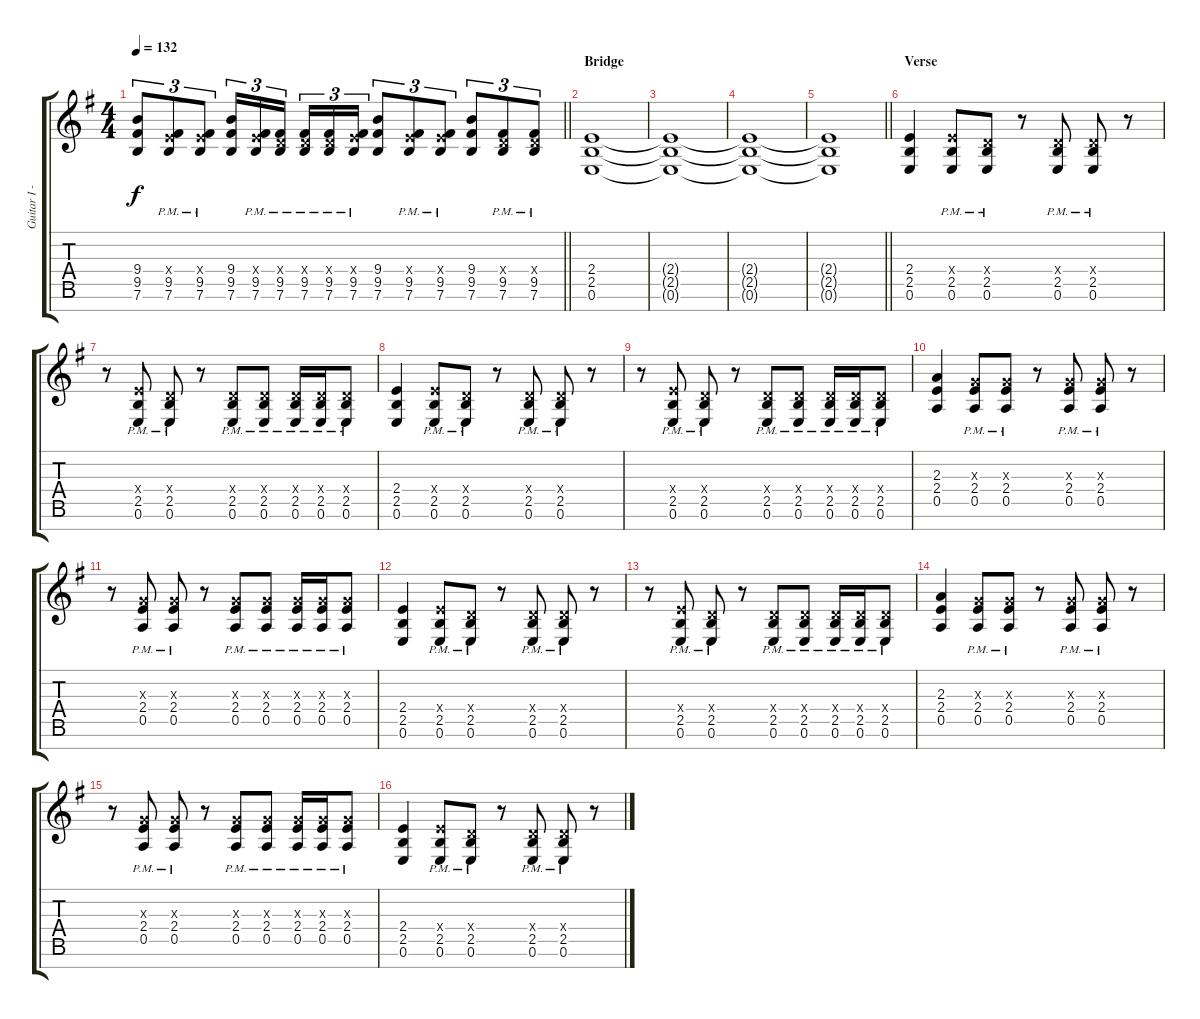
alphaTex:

\track ("Guitar I - Mark Jansen" "Guitar I -") {instrument distortionguitar}
\staff {score tabs}
\tuning (E4 B3 G3 D3 A2 E2 B1) {hide}
\ts (4 4)
\tempo 132
\clef g2
\barLineRight lightlight
\ks g
(9.4 9.5 7.6).8{tu (3 2) dy f} (2.4{x} 9.5{pm} 7.6{pm}).8{tu (3 2)} (2.4{x} 9.5{pm} 7.6{pm}).8{tu (3 2)} (9.4 9.5 7.6).16{tu (3 2)} (2.4{x} 9.5{pm} 7.6{pm}).16{tu (3 2)} (0.4{x} 9.5{pm} 7.6{pm}).16{tu (3 2)} (0.4{x} 9.5{pm} 7.6{pm}).16{tu (3 2)} (0.4{x} 9.5{pm} 7.6{pm}).16{tu (3 2)} (2.4{x} 9.5{pm} 7.6{pm}).16{tu (3 2)} (9.4 9.5 7.6).8{tu (3 2)} (2.4{x} 9.5{pm} 7.6{pm}).8{tu (3 2)} (2.4{x} 9.5{pm} 7.6{pm}).8{tu (3 2)} (9.4 9.5 7.6).8{tu (3 2)} (0.4{x} 9.5{pm} 7.6{pm}).8{tu (3 2)} (0.4{x} 9.5{pm} 7.6{pm}).8{tu (3 2)} |
\section ("" "Bridge")
(2.4 2.5 0.6).1 |
(2.4{t} 2.5{t} 0.6{t}).1 |
(2.4{t} 2.5{t} 0.6{t}).1 |
\barLineRight lightlight
(2.4{t} 2.5{t} 0.6{t}).1 |
\section ("" "Verse")
(2.4 2.5 0.6).4 (2.4{x} 2.5{pm} 0.6{pm}).8 (0.4{x} 2.5{pm} 0.6{pm}).8 r.8 (0.4{x} 2.5{pm} 0.6{pm}).8 (0.4{x} 2.5{pm} 0.6{pm}).8 r.8 |
r.8 (2.4{x} 2.5{pm} 0.6{pm}).8 (0.4{x} 2.5{pm} 0.6{pm}).8 r.8 (0.4{x} 2.5{pm} 0.6{pm}).8 (0.4{x} 2.5{pm} 0.6{pm}).8 (0.4{x} 2.5{pm} 0.6{pm}).16 (0.4{x} 2.5{pm} 0.6{pm}).16 (0.4{x} 2.5{pm} 0.6{pm}).8 |
(2.4 2.5 0.6).4 (2.4{x} 2.5{pm} 0.6{pm}).8 (0.4{x} 2.5{pm} 0.6{pm}).8 r.8 (0.4{x} 2.5{pm} 0.6{pm}).8 (0.4{x} 2.5{pm} 0.6{pm}).8 r.8 |
r.8 (2.4{x} 2.5{pm} 0.6{pm}).8 (0.4{x} 2.5{pm} 0.6{pm}).8 r.8 (0.4{x} 2.5{pm} 0.6{pm}).8 (0.4{x} 2.5{pm} 0.6{pm}).8 (0.4{x} 2.5{pm} 0.6{pm}).16 (0.4{x} 2.5{pm} 0.6{pm}).16 (0.4{x} 2.5{pm} 0.6{pm}).8 |
(2.3 2.4 0.5).4 (0.3{x} 2.4{pm} 0.5{pm}).8 (0.3{x} 2.4{pm} 0.5{pm}).8 r.8 (0.3{x} 2.4{pm} 0.5{pm}).8 (0.3{x} 2.4{pm} 0.5{pm}).8 r.8 |
r.8 (0.3{x} 2.4{pm} 0.5{pm}).8 (0.3{x} 2.4{pm} 0.5{pm}).8 r.8 (0.3{x} 2.4{pm} 0.5{pm}).8 (0.3{x} 2.4{pm} 0.5{pm}).8 (0.3{x} 2.4{pm} 0.5{pm}).16 (0.3{x} 2.4{pm} 0.5{pm}).16 (0.3{x} 2.4{pm} 0.5{pm}).8 |
(2.4 2.5 0.6).4 (2.4{x} 2.5{pm} 0.6{pm}).8 (0.4{x} 2.5{pm} 0.6{pm}).8 r.8 (0.4{x} 2.5{pm} 0.6{pm}).8 (0.4{x} 2.5{pm} 0.6{pm}).8 r.8 |
r.8 (2.4{x} 2.5{pm} 0.6{pm}).8 (0.4{x} 2.5{pm} 0.6{pm}).8 r.8 (0.4{x} 2.5{pm} 0.6{pm}).8 (0.4{x} 2.5{pm} 0.6{pm}).8 (0.4{x} 2.5{pm} 0.6{pm}).16 (0.4{x} 2.5{pm} 0.6{pm}).16 (0.4{x} 2.5{pm} 0.6{pm}).8 |
(2.3 2.4 0.5).4 (0.3{x} 2.4{pm} 0.5{pm}).8 (0.3{x} 2.4{pm} 0.5{pm}).8 r.8 (0.3{x} 2.4{pm} 0.5{pm}).8 (0.3{x} 2.4{pm} 0.5{pm}).8 r.8 |
r.8 (0.3{x} 2.4{pm} 0.5{pm}).8 (0.3{x} 2.4{pm} 0.5{pm}).8 r.8 (0.3{x} 2.4{pm} 0.5{pm}).8 (0.3{x} 2.4{pm} 0.5{pm}).8 (0.3{x} 2.4{pm} 0.5{pm}).16 (0.3{x} 2.4{pm} 0.5{pm}).16 (0.3{x} 2.4{pm} 0.5{pm}).8 |
(2.4 2.5 0.6).4 (2.4{x} 2.5{pm} 0.6{pm}).8 (0.4{x} 2.5{pm} 0.6{pm}).8 r.8 (0.4{x} 2.5{pm} 0.6{pm}).8 (0.4{x} 2.5{pm} 0.6{pm}).8 r.8
